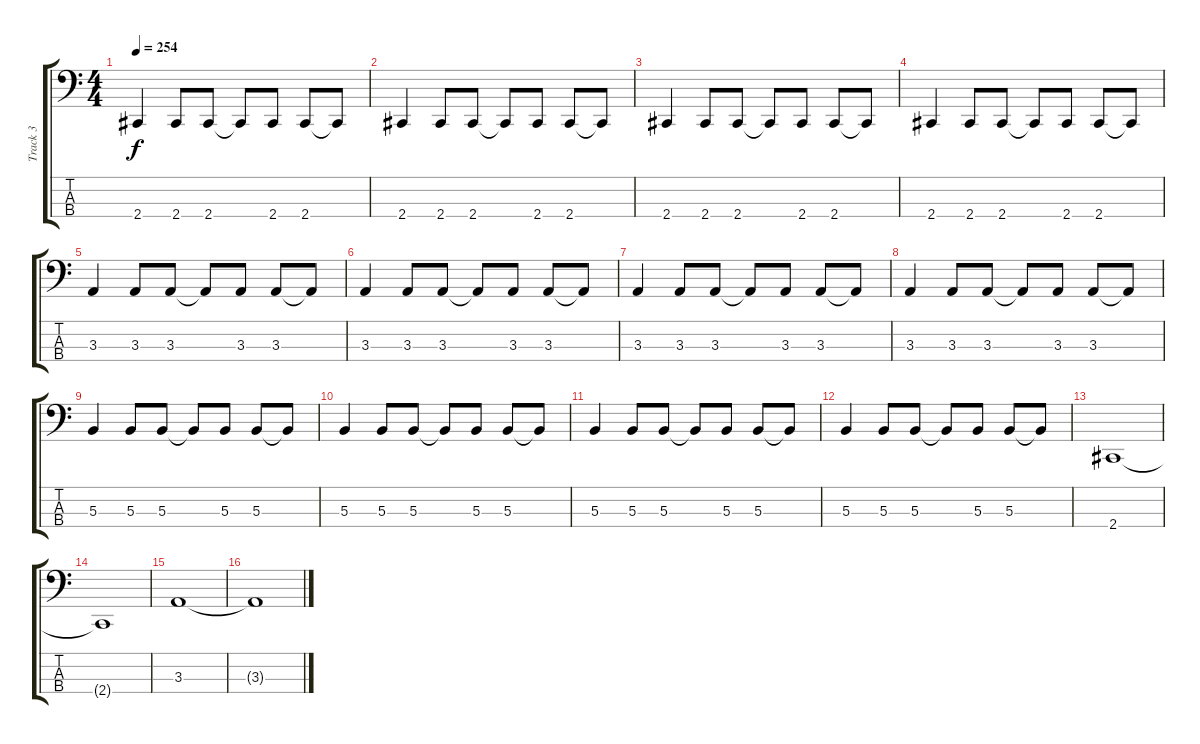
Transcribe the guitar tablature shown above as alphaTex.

\track ("Track 3" "Track 3") {instrument electricbasspick}
\staff {score tabs}
\tuning (E2 B1 Gb1 B0) {hide}
\ts (4 4)
\tempo 254
\clef f4
\ks c
2.4.4{dy f} 2.4.8 2.4.8 2.4{t}.8 2.4.8 2.4.8 2.4{t}.8 |
2.4.4 2.4.8 2.4.8 2.4{t}.8 2.4.8 2.4.8 2.4{t}.8 |
2.4.4 2.4.8 2.4.8 2.4{t}.8 2.4.8 2.4.8 2.4{t}.8 |
2.4.4 2.4.8 2.4.8 2.4{t}.8 2.4.8 2.4.8 2.4{t}.8 |
3.3.4 3.3.8 3.3.8 3.3{t}.8 3.3.8 3.3.8 3.3{t}.8 |
3.3.4 3.3.8 3.3.8 3.3{t}.8 3.3.8 3.3.8 3.3{t}.8 |
3.3.4 3.3.8 3.3.8 3.3{t}.8 3.3.8 3.3.8 3.3{t}.8 |
3.3.4 3.3.8 3.3.8 3.3{t}.8 3.3.8 3.3.8 3.3{t}.8 |
5.3.4 5.3.8 5.3.8 5.3{t}.8 5.3.8 5.3.8 5.3{t}.8 |
5.3.4 5.3.8 5.3.8 5.3{t}.8 5.3.8 5.3.8 5.3{t}.8 |
5.3.4 5.3.8 5.3.8 5.3{t}.8 5.3.8 5.3.8 5.3{t}.8 |
5.3.4 5.3.8 5.3.8 5.3{t}.8 5.3.8 5.3.8 5.3{t}.8 |
2.4.1 |
2.4{t}.1 |
3.3.1 |
3.3{t}.1
